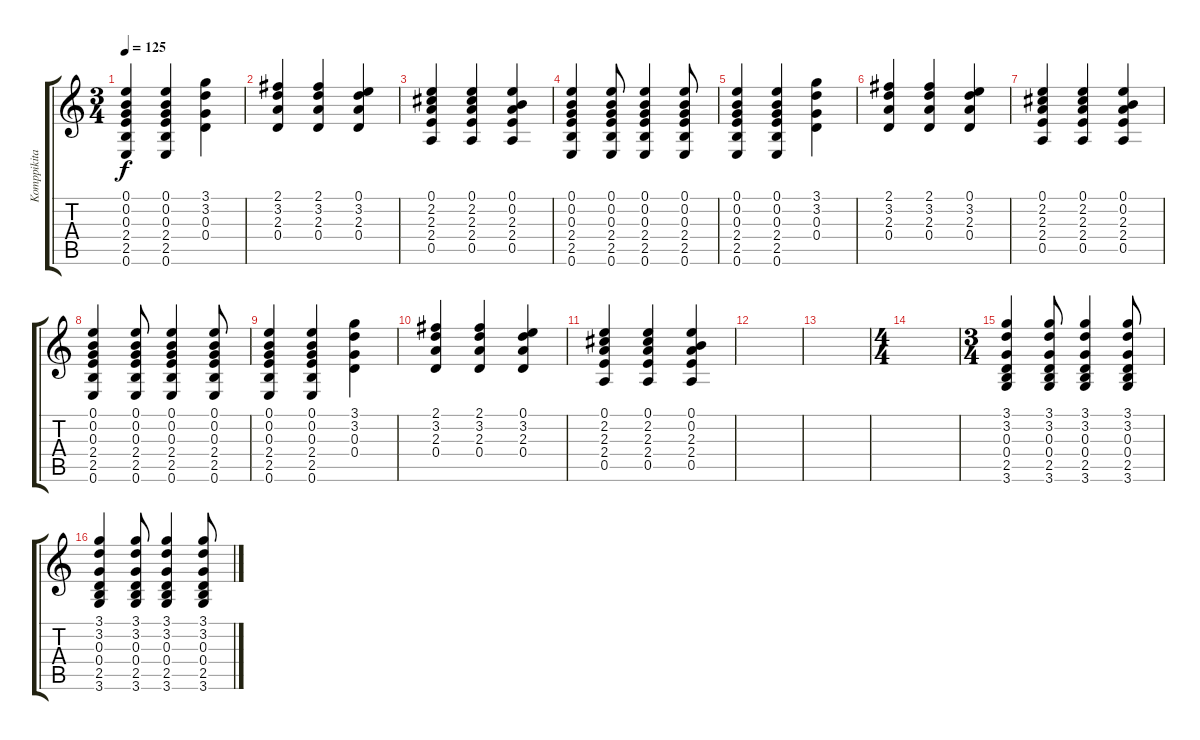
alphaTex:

\track ("Komppikitara" "Komppikita") {instrument electricguitarclean}
\staff {score tabs}
\tuning (E4 B3 G3 D3 A2 E2) {hide}
\ts (3 4)
\tempo 125
\clef g2
\ks c
(0.1 0.2 0.3 2.4 2.5 0.6).4{dy f} (0.1 0.2 0.3 2.4 2.5 0.6).4 (3.1 3.2 0.3 0.4).4 |
(2.1 3.2 2.3 0.4).4 (2.1 3.2 2.3 0.4).4 (0.1 3.2 2.3 0.4).4 |
(0.1 2.2 2.3 2.4 0.5).4 (0.1 2.2 2.3 2.4 0.5).4 (0.1 0.2 2.3 2.4 0.5).4 |
(0.1 0.2 0.3 2.4 2.5 0.6).4 (0.1 0.2 0.3 2.4 2.5 0.6).8 (0.1 0.2 0.3 2.4 2.5 0.6).4 (0.1 0.2 0.3 2.4 2.5 0.6).8 |
(0.1 0.2 0.3 2.4 2.5 0.6).4 (0.1 0.2 0.3 2.4 2.5 0.6).4 (3.1 3.2 0.3 0.4).4 |
(2.1 3.2 2.3 0.4).4 (2.1 3.2 2.3 0.4).4 (0.1 3.2 2.3 0.4).4 |
(0.1 2.2 2.3 2.4 0.5).4 (0.1 2.2 2.3 2.4 0.5).4 (0.1 0.2 2.3 2.4 0.5).4 |
(0.1 0.2 0.3 2.4 2.5 0.6).4 (0.1 0.2 0.3 2.4 2.5 0.6).8 (0.1 0.2 0.3 2.4 2.5 0.6).4 (0.1 0.2 0.3 2.4 2.5 0.6).8 |
(0.1 0.2 0.3 2.4 2.5 0.6).4 (0.1 0.2 0.3 2.4 2.5 0.6).4 (3.1 3.2 0.3 0.4).4 |
(2.1 3.2 2.3 0.4).4 (2.1 3.2 2.3 0.4).4 (0.1 3.2 2.3 0.4).4 |
(0.1 2.2 2.3 2.4 0.5).4 (0.1 2.2 2.3 2.4 0.5).4 (0.1 0.2 2.3 2.4 0.5).4 |
|
|
\ts (4 4)
|
\ts (3 4)
(3.1 3.2 0.3 0.4 2.5 3.6).4 (3.1 3.2 0.3 0.4 2.5 3.6).8 (3.1 3.2 0.3 0.4 2.5 3.6).4 (3.1 3.2 0.3 0.4 2.5 3.6).8 |
(3.1 3.2 0.3 0.4 2.5 3.6).4 (3.1 3.2 0.3 0.4 2.5 3.6).8 (3.1 3.2 0.3 0.4 2.5 3.6).4 (3.1 3.2 0.3 0.4 2.5 3.6).8
